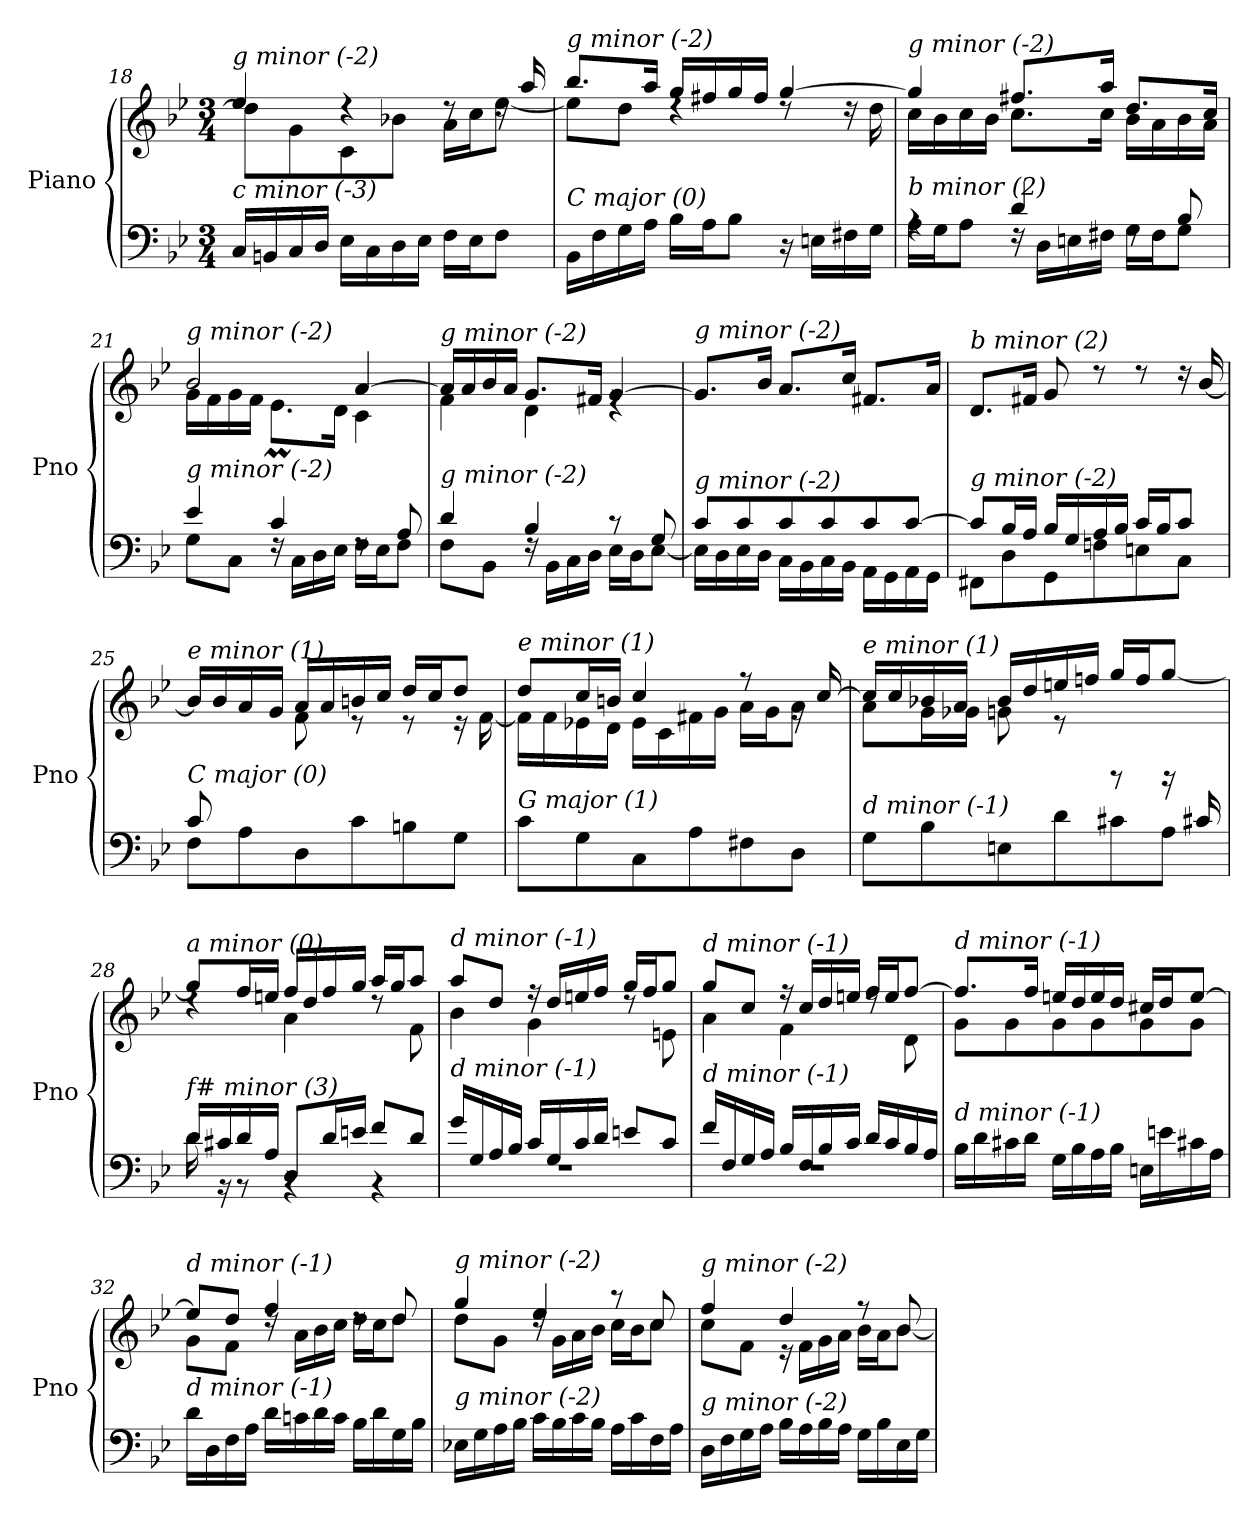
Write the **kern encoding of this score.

**kern	**kern
*part1	*part1
*staff2	*staff1
*I"Piano	*
*I'Pno	*
!!LO:LB:g=z
*clefF4	*clefG2
*k[b-e-]	*k[b-e-]
*M3/4	*M3/4
=18	=18
*	*^
!	!LO:TX:i:t=g minor (-2)	!
!LO:TX:i:t=c minor (-3)	!	!
16C/LL	4ee-/	8dd\L]
16BBn/	.	.
16C/	.	8g\
16D/JJ	.	.
16E-\LL	4rdd	8c\
16C\	.	.
16D\	.	8b-X\J
16E-\JJ	.	.
16F\LL	8rdd	16a\LL
16E-\J	.	16cc\J
8F\J	16rdd	[8ee-\J
.	16aa/	.
=19	=19	=19
!	!LO:TX:i:t=g minor (-2)	!
!LO:TX:i:t=C major (0)	!	!
16BB-\LL	8.bb-/L	8ee-\L]
16F\	.	.
16G\	.	8dd\J
16A\JJ	16aa/Jk	.
16B-\LL	16gg/LL	4rdd
16A\J	16ff#X/	.
8B-\J	16gg/	.
.	16ff#/JJ	.
16r	[4gg/	8rdd
16En\LL	.	.
16F#X\	.	16rdd
16G\JJ	.	16dd\
=20	=20	=20
*^	*	*
!	!	!LO:TX:i:t=g minor (-2)	!
!LO:TX:i:t=b minor (2)	!	!	!
4rA	16A\LL	4gg/]	16cc\LL
.	16G\J	.	16b-\
.	8A\J	.	16cc\
.	.	.	16b-\JJ
4d/	16rF	8.ff#X/L	8.cc\L
.	16D\LL	.	.
.	16En\	.	.
.	16F#X\JJ	16aa/Jk	16cc\Jk
8rF	16G\LL	8.dd/L	16b-\LL
.	16F#\J	.	16a\
8B-/	8G\J	.	16b-\
.	.	16cc/Jk	16a\JJ
!!LO:PB:g=z	!!
=21	=21	=21	=21
!	!	!LO:TX:i:t=g minor (-2)	!
!LO:TX:i:t=g minor (-2)	!	!	!
4e-/	8G\L	2b-/	16g\LL
.	.	.	16f\
.	8C\J	.	16g\
.	.	.	16f\JJ
4c/	16rF	.	8.e-M\L
.	16C\LL	.	.
.	16D\	.	.
.	16E-\JJ	.	16d\Jk
8rF	16F\LL	[4a/	4c\
.	16E-\J	.	.
8A/	8F\J	.	.
=22	=22	=22	=22
!	!	!LO:TX:i:t=g minor (-2)	!
!LO:TX:i:t=g minor (-2)	!	!	!
4d/	8F\L	16a/LL]	4f\
.	.	16a/	.
.	8BB-\J	16b-/	.
.	.	16a/JJ	.
4B-/	16rF	8.g/L	4d\
.	16BB-\LL	.	.
.	16C\	.	.
.	16D\JJ	16f#X/Jk	.
8r	16E-\LL	[4g/	4re
.	16D\J	.	.
8G/	[8E-\J	.	.
*	*	*v	*v
=23	=23	=23
!	!	!LO:TX:i:t=g minor (-2)
!LO:TX:i:t=g minor (-2)	!	!
8c/L	16E-\LL]	8.g/L]
.	16D\	.
8c/	16E-\	.
.	16D\JJ	16b-/Jk
8c/	16C\LL	8.a/L
.	16BB-\	.
8c/	16C\	.
.	16BB-\JJ	16cc/Jk
8c/	16AA\LL	8.f#X/L
.	16GG\	.
[8c/J	16AA\	.
.	16GG\JJ	16a/Jk
!!LO:LB:g=z
=24	=24	=24
!	!	!LO:TX:i:t=b minor (2)
!LO:TX:i:t=g minor (-2)	!	!
8c/L]	8FF#X\L	8.d/L
16B-/L	8D\	.
16A/JJ	.	16f#X/Jk
16B-/LL	8GG\	8g/
16G/	.	.
16A/	8Fn\	8rdd
16B-/JJ	.	.
16c/LL	8En\	8rdd
16B-/J	.	.
8c/J	8C\J	16rdd
.	.	[16b-/
=25	=25	=25
*	*	*^
!	!	!LO:TX:i:t=e minor (1)	!
!LO:TX:i:t=C major (0)	!	!	!
8c/L	8F\L	16b-/LL]	8ryy
.	.	16b-/	.
2ryy	8A\	16a/	16f\L
.	.	16g/JJ	16en\JJ
.	8D\	16a/LL	8f\
.	.	16a/	.
.	8c\	16bn/	8r
.	.	16cc/JJ	.
.	8Bn\	16dd/LL	8r
.	.	16cc/J	.
8ryy	8G\J	8dd/J	16r
.	.	.	[16f\
*v	*v	*	*
=26	=26	=26
!	!LO:TX:i:t=e minor (1)	!
!LO:TX:i:t=G major (1)	!	!
8c\L	8dd/L	16f\LL]
.	.	16f\
8G\	16cc/L	16e-X\
.	16bn/JJ	16d\JJ
8C\	4cc/	16e-\LL
.	.	16c\
8A\	.	16f#X\
.	.	16g\JJ
8F#X\	8r	16a\LL
.	.	16g\J
8D\J	16rg	8a\J
.	[16cc/	.
!!LO:LB:g=z
=27	=27	=27
*^	*	*^
*	*^	*	*	*
!	!	!	!LO:TX:i:t=e minor (1)	!	!
!LO:TX:i:t=d minor (-1)	!	!	!	!	!
2ryy	8G\L	2ryy	16cc/LL]	8a\L	2ryy
.	.	.	16cc/	.	.
.	8B-\	.	16b-X/	16g\L	.
.	.	.	16a/JJ	16g-Xi\JJ	.
.	8En\	.	16b-/LL	8g\	.
.	.	.	16dd/	.	.
.	8d\	.	16een/	8r	.
.	.	.	16ffn/JJ	.	.
4ryy	8c#X\	8rdd	16gg/LL	4ryy	4ryy
.	.	.	16ff/J	.	.
.	8A\J	16rdd	[8gg/J	.	.
.	.	16c#X/	.	.	.
*	*	*	*	*v	*v
=28	=28	=28	=28	=28
!	!	!	!LO:TX:i:t=a minor (0)	!
!LO:TX:i:t=f# minor (3)	!	!	!	!
*	*v	*v	*	*
16d/LL	16d\	8gg/L]	4rdd
16c#X/	16r	.	.
16d/	8r	16ff/L	.
16A/JJ	.	16een/JJ	.
8D/L	4rBB	16ff/LL	4a\
.	.	16dd/	.
16d/L	.	16ff/	.
16en/JJ	.	16gg/JJ	.
8f/L	4rBB	16aa/LL	8rdd
.	.	16gg/J	.
8d/J	.	8aa/J	8f\
=29	=29	=29	=29
!	!	!LO:TX:i:t=d minor (-1)	!
!LO:TX:i:t=d minor (-1)	!	!	!
16g/LL	2.rF	8aa/L	4b-\
16G/	.	.	.
16A/	.	8dd/J	.
16B-/JJ	.	.	.
16c/LL	.	16r	4g\
16G/	.	16dd/LL	.
16c/	.	16een/	.
16d/JJ	.	16ff/JJ	.
8en/L	.	16gg/LL	8rdd
.	.	16ff/J	.
8c/J	.	8gg/J	8en\
=30	=30	=30	=30
!	!	!LO:TX:i:t=d minor (-1)	!
!LO:TX:i:t=d minor (-1)	!	!	!
16f/LL	2.rF	8gg/L	4a\
16F/	.	.	.
16G/	.	8cc/J	.
16A/JJ	.	.	.
16B-/LL	.	16r	4f\
16F/	.	16cc/LL	.
16B-/	.	16dd/	.
16c/JJ	.	16een/JJ	.
16d/LL	.	16ff/LL	8rdd
16c/	.	16ee/J	.
16B-/	.	[8ff/J	8d\
16A/JJ	.	.	.
*v	*v	*	*
!!LO:LB:g=z	!!
=31	=31	=31
!	!LO:TX:i:t=d minor (-1)	!
!LO:TX:i:t=d minor (-1)	!	!
16B-\LL	8.ff/L]	8g\L
16d\	.	.
16c#X\	.	8g\
16d\JJ	16ff/Jk	.
16G\LL	16een/LL	8g\
16B-\	16dd/	.
16A\	16ee/	8g\
16B-\JJ	16dd/JJ	.
16En\LL	16cc#X/LL	8g\
16en\	16dd/J	.
16c#X\	[8ee/J	8g\J
16A\JJ	.	.
=32	=32	=32
!	!LO:TX:i:t=d minor (-1)	!
!LO:TX:i:t=d minor (-1)	!	!
16d\LL	8ee/L]	8g\L
16D\	.	.
16F\	8dd/J	8f\J
16A\JJ	.	.
16d\LL	4ff/	16rdd
16cn\	.	16a\LL
16d\	.	16b-\
16c\JJ	.	16cc\JJ
16B-\LL	8rdd	16dd\LL
16d\	.	16cc\J
16G\	8dd/	8dd\J
16B-\JJ	.	.
=33	=33	=33
!	!LO:TX:i:t=g minor (-2)	!
!LO:TX:i:t=g minor (-2)	!	!
16E-X\LL	4gg/	8dd\L
16G\	.	.
16A\	.	8g\J
16B-\JJ	.	.
16c\LL	4ee-/	16rdd
16B-\	.	16g\LL
16c\	.	16a\
16B-\JJ	.	16b-\JJ
16A\LL	8r	16cc\LL
16c\	.	16b-\J
16F\	8cc/	8cc\J
16A\JJ	.	.
=34	=34	=34
!	!LO:TX:i:t=g minor (-2)	!
!LO:TX:i:t=g minor (-2)	!	!
16D\LL	4ff/	8cc\L
16F\	.	.
16G\	.	8f\J
16A\JJ	.	.
16B-\LL	4dd/	16r
16A\	.	16f\LL
16B-\	.	16g\
16A\JJ	.	16a\JJ
16G\LL	8r	16b-\LL
16B-\	.	16a\J
16E-\	8b-/	[8b-\J
16G\JJ	.	.
*	*v	*v
=	=
*-	*-
